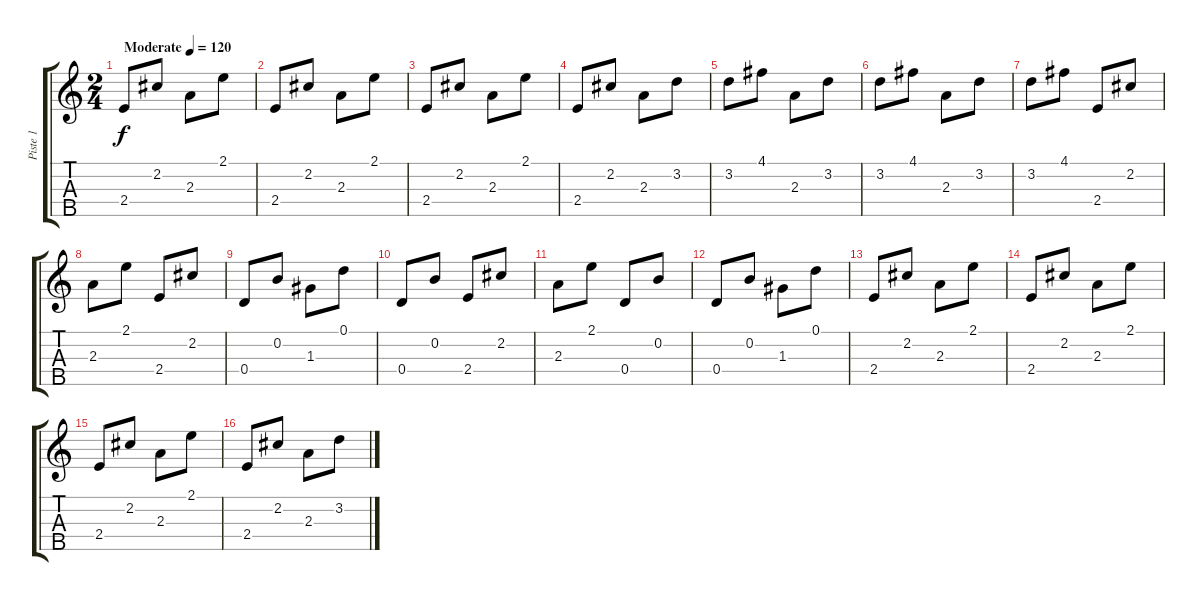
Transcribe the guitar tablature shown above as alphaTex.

\track ("Piste 1" "Piste 1") {instrument banjo}
\staff {score tabs}
\tuning (D4 B3 G3 D3 G4) {hide}
\displaytranspose 12
\ts (2 4)
\tempo (120 "Moderate")
\clef g2
\ks c
2.4.8{dy f instrument banjo} 2.2.8 2.3.8 2.1.8 |
2.4.8 2.2.8 2.3.8 2.1.8 |
2.4.8 2.2.8 2.3.8 2.1.8 |
2.4.8 2.2.8 2.3.8 3.2.8 |
3.2.8 4.1.8 2.3.8 3.2.8 |
3.2.8 4.1.8 2.3.8 3.2.8 |
3.2.8 4.1.8 2.4.8 2.2.8 |
2.3.8 2.1.8 2.4.8 2.2.8 |
0.4.8 0.2.8 1.3.8 0.1.8 |
0.4.8 0.2.8 2.4.8 2.2.8 |
2.3.8 2.1.8 0.4.8 0.2.8 |
0.4.8 0.2.8 1.3.8 0.1.8 |
2.4.8 2.2.8 2.3.8 2.1.8 |
2.4.8 2.2.8 2.3.8 2.1.8 |
2.4.8 2.2.8 2.3.8 2.1.8 |
2.4.8 2.2.8 2.3.8 3.2.8
